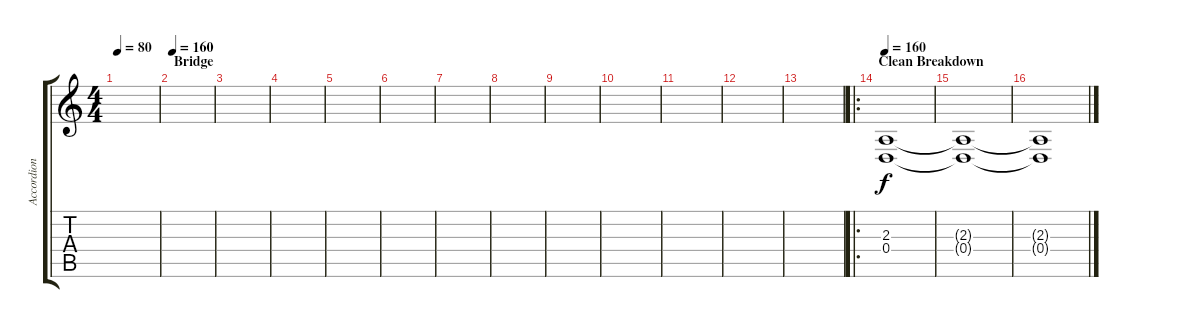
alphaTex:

\track ("Accordion" "Accordion") {instrument accordion}
\staff {score tabs}
\tuning (E4 B3 G3 D3 A2 E2) {hide}
\ts (4 4)
\tempo 80
\clef g2
\ks c
|
\section ("" "Bridge")
\tempo 160
|
|
|
|
|
|
|
|
|
|
|
|
\ro
\section ("" "Clean Breakdown")
\tempo 160
(2.3 0.4).1 |
(2.3{t} 0.4{t}).1 |
(2.3{t} 0.4{t}).1
